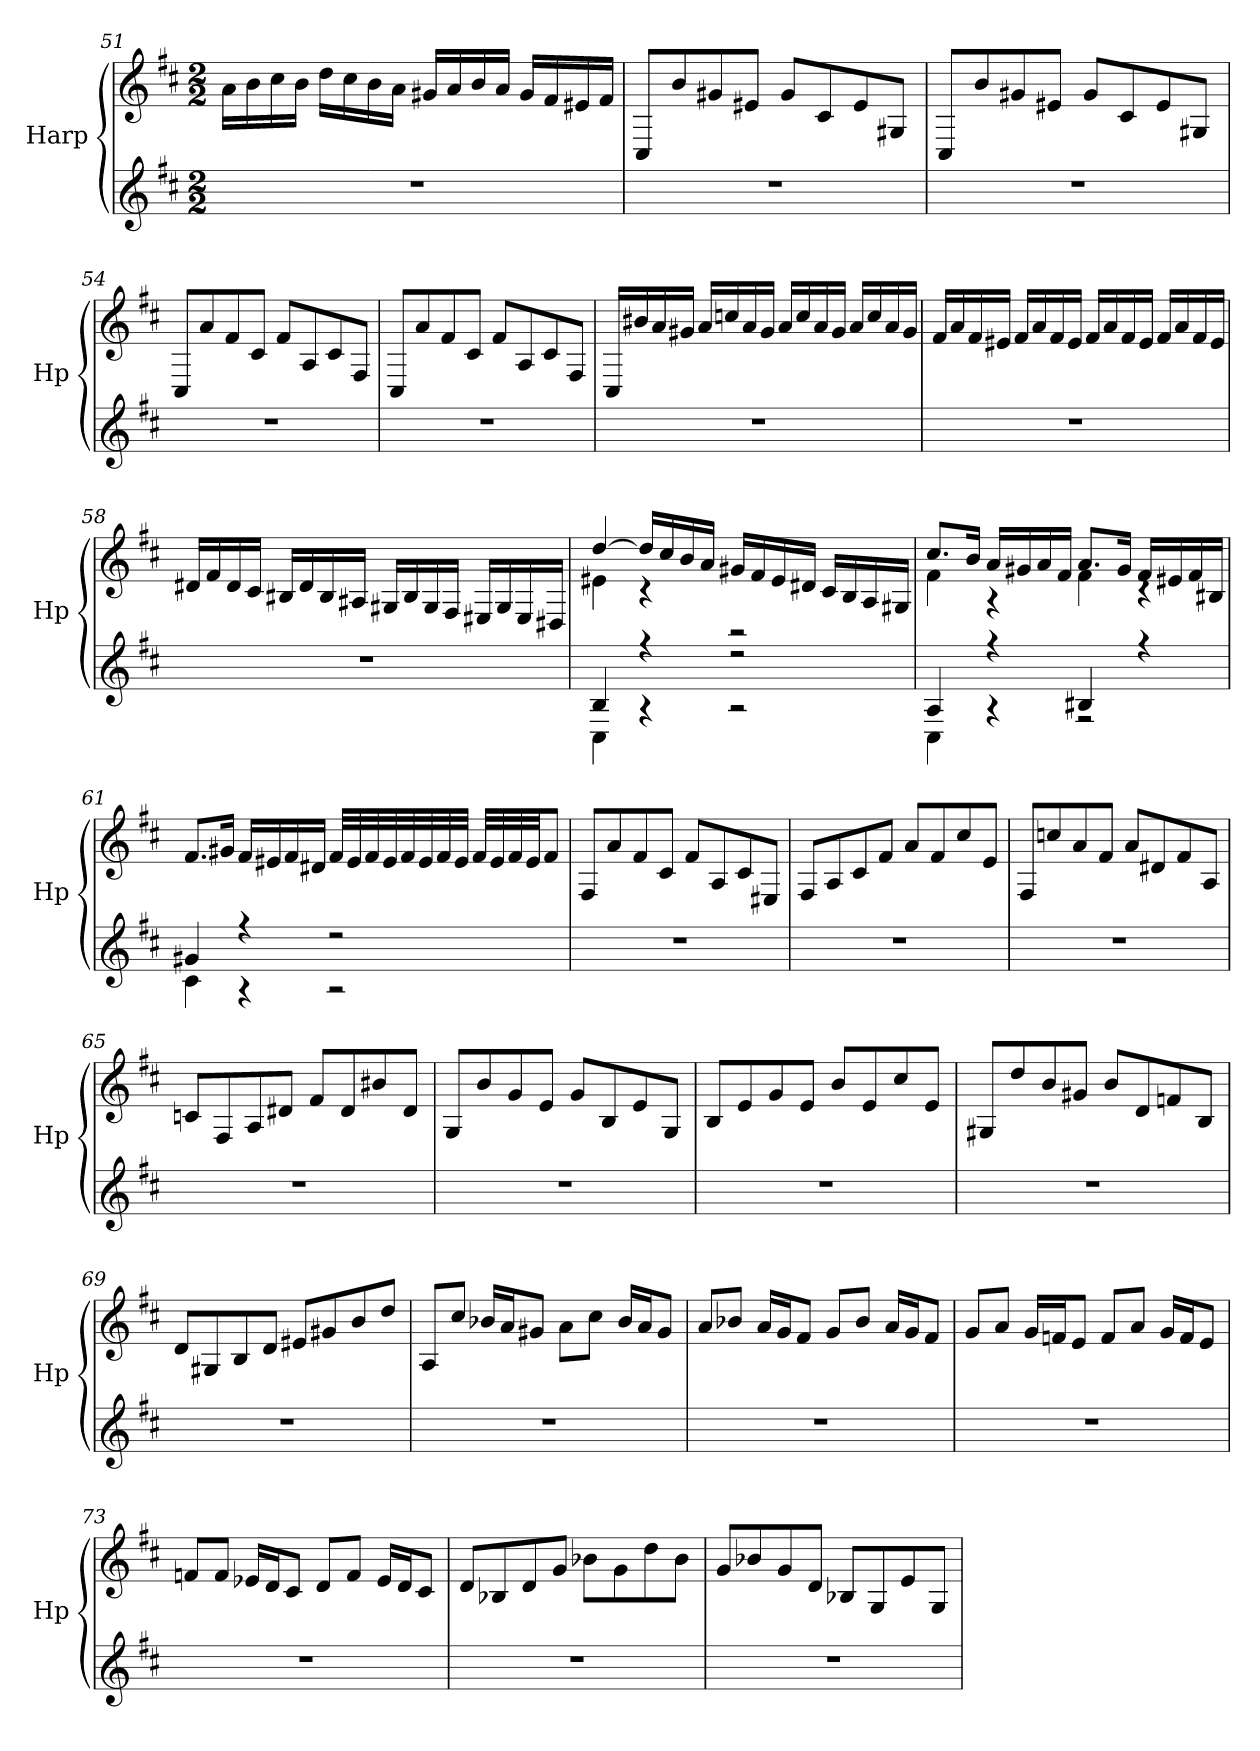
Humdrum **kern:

**kern	**kern
*part1	*part1
*staff2	*staff1
*I"Harp	*
*I'Hp	*
*clefG2	*clefG2
*k[f#c#]	*k[f#c#]
*M2/2	*M2/2
=51	=51
1r	16a\LL
.	16b\
.	16cc#\
.	16b\JJ
.	16dd\LL
.	16cc#\
.	16b\
.	16a\JJ
.	16g#X/LL
.	16a/
.	16b/
.	16a/JJ
.	16g#/LL
.	16f#/
.	16e#X/
.	16f#/JJ
!!LO:LB:g=z
=52	=52
1r	8C#/L
.	8b/
.	8g#X/
.	8e#X/J
.	8g#/L
.	8c#/
.	8e#/
.	8G#X/J
=53	=53
1r	8C#/L
.	8b/
.	8g#X/
.	8e#X/J
.	8g#/L
.	8c#/
.	8e#/
.	8G#X/J
=54	=54
1r	8C#/L
.	8a/
.	8f#/
.	8c#/J
.	8f#/L
.	8A/
.	8c#/
.	8F#/J
=55	=55
1r	8C#/L
.	8a/
.	8f#/
.	8c#/J
.	8f#/L
.	8A/
.	8c#/
.	8F#/J
!!LO:LB:g=z
=56	=56
1r	16C#/LL
.	16b#X/
.	16a/
.	16g#X/JJ
.	16a/LL
.	16ccn/
.	16a/
.	16g#/JJ
.	16a/LL
.	16cc/
.	16a/
.	16g#/JJ
.	16a/LL
.	16cc/
.	16a/
.	16g#/JJ
=57	=57
1r	16f#/LL
.	16a/
.	16f#/
.	16e#X/JJ
.	16f#/LL
.	16a/
.	16f#/
.	16e#/JJ
.	16f#/LL
.	16a/
.	16f#/
.	16e#/JJ
.	16f#/LL
.	16a/
.	16f#/
.	16e#/JJ
!!LO:LB:g=z
=58	=58
1r	16d#X/LL
.	16f#/
.	16d#/
.	16c#/JJ
.	16B#X/LL
.	16d#/
.	16B#/
.	16A#X/JJ
.	16G#X/LL
.	16B#/
.	16G#/
.	16F#/JJ
.	16E#X/LL
.	16G#/
.	16E#/
.	16D#X/JJ
=59	=59
*^	*^
4B/	4C#\	[4dd/	4e#X\
4r	4r	16dd/LL]	4r
.	.	16cc#/	.
.	.	16b/	.
.	.	16a/JJ	.
2r	2r	16g#X/LL	2r
.	.	16f#/	.
.	.	16e#/	.
.	.	16d#X/JJ	.
.	.	16c#/LL	.
.	.	16B/	.
.	.	16A/	.
.	.	16G#X/JJ	.
!!LO:LB:g=z	!!
=60	=60	=60	=60
4A/	4C#\	8.cc#/L	4f#\
.	.	16b/Jk	.
4r	4r	16a/LL	4r
.	.	16g#X/	.
.	.	16a/	.
.	.	16f#/JJ	.
4B#X/	2rF	8.a/L	4f#\
.	.	16g#/Jk	.
4r	.	16f#/LL	4rc
.	.	16e#X/	.
.	.	16f#/	.
.	.	16B#X/JJ	.
*	*	*v	*v
=61	=61	=61
4g#X/	4c#\	8.f#/L
.	.	16g#X/Jk
4r	4r	16f#/LL
.	.	16e#X/
.	.	16f#/
.	.	16d#X/JJ
2r	2r	32f#/LLL
.	.	32e#/
.	.	32f#/
.	.	32e#/
.	.	32f#/
.	.	32e#/
.	.	32f#/
.	.	32e#/JJJ
.	.	32f#/LLL
.	.	32e#/
.	.	32f#/
.	.	32e#/JJ
.	.	8f#/J
*v	*v	*
!!LO:PB:g=z
=62	=62
1r	8F#/L
.	8a/
.	8f#/
.	8c#/J
.	8f#/L
.	8A/
.	8c#/
.	8E#X/J
=63	=63
1r	8F#/L
.	8A/
.	8c#/
.	8f#/J
.	8a/L
.	8f#/
.	8cc#/
.	8e/J
=64	=64
1r	8F#/L
.	8ccn/
.	8a/
.	8f#/J
.	8a/L
.	8d#X/
.	8f#/
.	8A/J
=65	=65
1r	8cn/L
.	8F#/
.	8A/
.	8d#X/J
.	8f#/L
.	8d#/
.	8b#X/
.	8d#/J
!!LO:LB:g=z
=66	=66
1r	8G/L
.	8b/
.	8g/
.	8e/J
.	8g/L
.	8B/
.	8e/
.	8G/J
=67	=67
1r	8B/L
.	8e/
.	8g/
.	8e/J
.	8b/L
.	8e/
.	8cc#/
.	8e/J
=68	=68
1r	8G#X/L
.	8dd/
.	8b/
.	8g#X/J
.	8b/L
.	8d/
.	8fn/
.	8B/J
=69	=69
1r	8d/L
.	8G#X/
.	8B/
.	8d/J
.	8e#X/L
.	8g#X/
.	8b/
.	8dd/J
!!LO:LB:g=z
=70	=70
1r	8A/L
.	8cc#/J
.	16b-X/LL
.	16a/J
.	8g#X/J
.	8a\L
.	8cc#\J
.	16b-/LL
.	16a/J
.	8g#/J
=71	=71
1r	8a/L
.	8b-X/J
.	16a/LL
.	16g/J
.	8f#/J
.	8g/L
.	8b-/J
.	16a/LL
.	16g/J
.	8f#/J
=72	=72
1r	8g/L
.	8a/J
.	16g/LL
.	16fn/J
.	8e/J
.	8f/L
.	8a/J
.	16g/LL
.	16f/J
.	8e/J
=73	=73
1r	8fn/L
.	8f/J
.	16e-X/LL
.	16d/J
.	8c#/J
.	8d/L
.	8f/J
.	16e-/LL
.	16d/J
.	8c#/J
!!LO:LB:g=z
=74	=74
1r	8d/L
.	8B-X/
.	8d/
.	8g/J
.	8b-X\L
.	8g\
.	8dd\
.	8b-\J
=75	=75
1r	8g/L
.	8b-X/
.	8g/
.	8d/J
.	8B-X/L
.	8G/
.	8e/
.	8G/J
=	=
*-	*-
